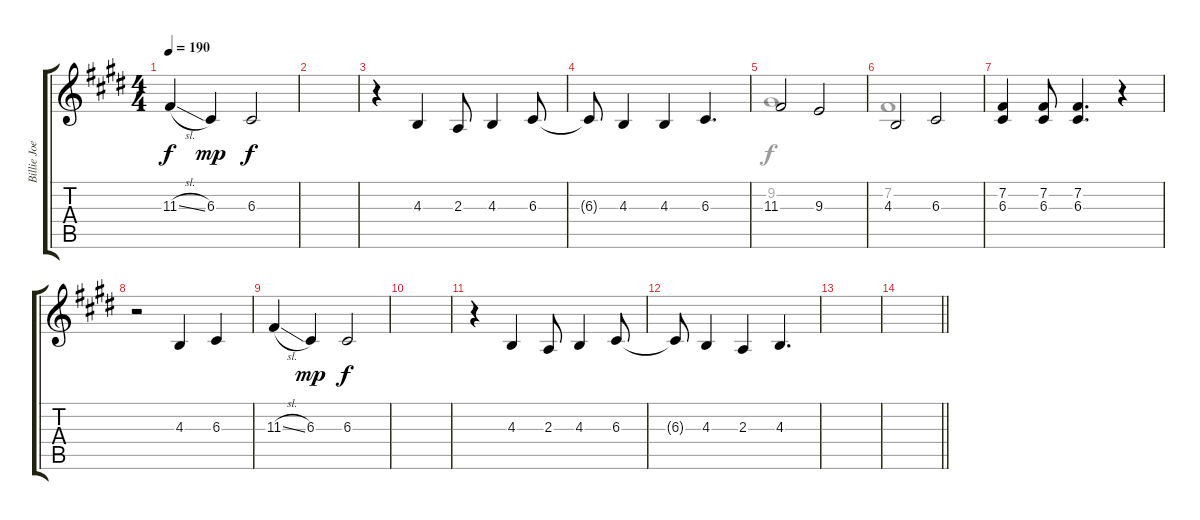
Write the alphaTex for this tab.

\track ("Billie Joe Armstrong (Vocals)" "Billie Joe") {instrument lead2sawtooth}
\staff {score tabs}
\tuning (E4 B3 G3 D3 A2 E2) {hide}
\voice
\ts (4 4)
\tempo 190
\clef g2
\ks e
11.3{sl}.4{dy f} 6.3.4{dy mp} 6.3.2{dy f} |
|
r.4 4.3.4 2.3.8 4.3.4 6.3.8 |
6.3{t}.8 4.3.4 4.3.4 6.3.4{d} |
11.3.2 9.3.2 |
4.3.2 6.3.2 |
(7.2 6.3).4 (7.2 6.3).8 (7.2 6.3).4{d} r.4 |
r.2 4.3.4 6.3.4 |
11.3{sl}.4 6.3.4{dy mp} 6.3.2{dy f} |
|
r.4 4.3.4 2.3.8 4.3.4 6.3.8 |
6.3{t}.8 4.3.4 2.3.4 4.3.4{d} |
|
\barLineRight lightlight
|
|
\voice
\clef g2
\ottava regular
\simile none
\ks e
|
|
|
|
9.2.1 |
7.2.1 |
|
|
|
|
|
|
|
\barLineRight lightlight
|
|
